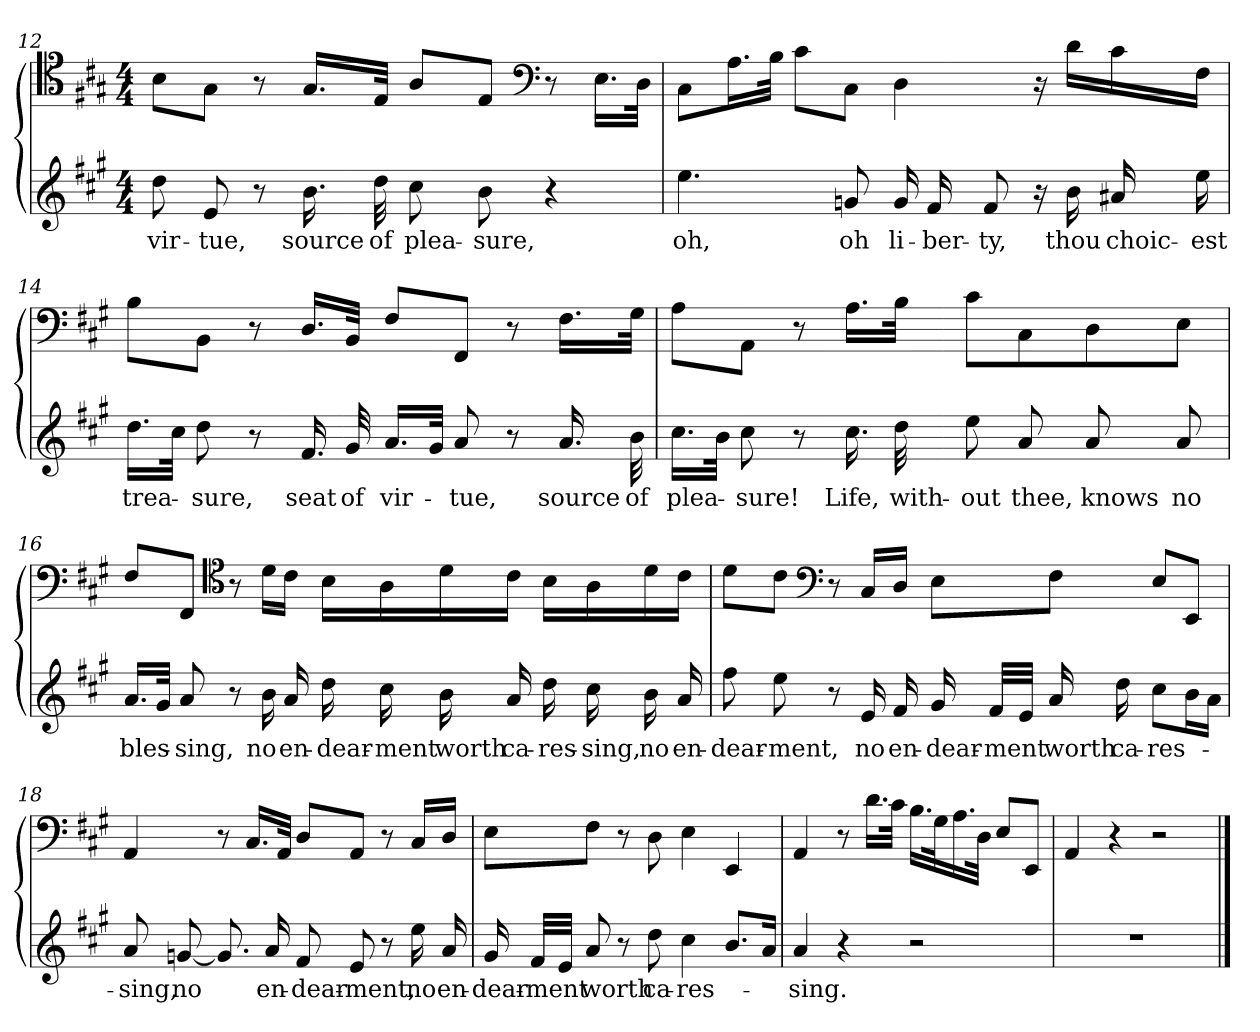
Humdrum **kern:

**kern	**text	**kern
*part1	*part1	*part1
*staff2	*staff2	*staff1
*clefG2	*	*clefC4
*k[f#c#g#]	*	*k[f#c#g#]
*A:	*	*A:
*M4/4	*	*M4/4
=12	=12	=12
8dd\	vir-	8B\L
8e/	-tue,	8G#\J
8r	.	8r
16.b\	source	16.G#/LL
32dd\	of	32E/JJk
8cc#\	plea-	8A/L
8b\	-sure,	8E/J
*	*	*clefF4
4r	.	8r
.	.	16.E\LL
.	.	32D\JJk
=13	=13	=13
4.ee\	oh,	8C#\L
.	.	16.A\L
.	.	32B\JJk
.	.	8c#\L
8gn/	oh	8C#\J
16g/	li-	4D\
16f#/	-ber-	.
8f#/	-ty,	.
16r	.	16r
16b\	thou	16d\LL
16a#X/	choic-	16c#\
16ee\	-est	16F#\JJ
=14	=14	=14
16.dd\LL	trea-	8B\L
32cc#\JJk	.	.
8dd\	-sure,	8BB\J
8r	.	8r
16.f#/	seat	16.D/LL
32g#/	of	32BB/JJk
16.a/LL	vir-	8F#/L
32g#/JJk	.	.
8a/	-tue,	8FF#/J
8r	.	8r
16.a/	source	16.F#\LL
32b\	of	32G#\JJk
=15	=15	=15
16.cc#\LL	plea-	8A\L
32b\JJk	.	.
8cc#\	-sure!	8AA\J
8r	.	8r
16.cc#\	Life,	16.A\LL
32dd\	with-	32B\JJk
8ee\	-out	8c#\L
8a/	thee,	8C#\
8a/	knows	8D\
8a/	no	8E\J
=16	=16	=16
16.a/LL	bles-	8F#/L
32g#/JJk	.	.
8a/	-sing,	8FF#/J
*	*	*clefC4
8r	.	8r
16b\	no	16d\LL
16a/	en-	16c#\JJ
16dd\	-dear-	16B\LL
16cc#\	-ment	16A\
16b\	worth	16d\
16a/	ca-	16c#\JJ
16dd\	-res-	16B\LL
16cc#\	-sing,	16A\
16b\	no	16d\
16a/	en-	16c#\JJ
=17	=17	=17
8ff#\	-dear-	8d\L
8ee\	-ment,	8c#\J
*	*	*clefF4
8r	.	8r
16e/	no	16C#/LL
16f#/	en-	16D/JJ
16g#/	-dear-	8E\L
32f#/LLL	-ment	.
32e/JJJ	.	.
16a/	worth	8F#\J
16dd\	ca-	.
8cc#\L	-res-	8E/L
16b\L	.	8EE/J
16a\JJ	.	.
=18	=18	=18
8a/	-sing,	4AA/
[8gn/	no	.
8.g/]	.	8r
.	.	16.C#/LL
16a/	en-	.
.	.	32AA/JJk
8f#/	-dear-	8D/L
8e/	-ment,	8AA/J
8r	.	8r
16ee\	no	16C#/LL
16a/	en-	16D/JJ
=19	=19	=19
16g#/	-dear-	8E\L
32f#/LLL	-ment	.
32e/JJJ	.	.
8a/	worth	8F#\J
8r	.	8r
8dd\	ca-	8D\
4cc#\	-res-	4E\
8.b/L	.	4EE/
16a/Jk	.	.
=20	=20	=20
4a/	-sing.	4AA/
4r	.	8r
.	.	16.d\LL
.	.	32c#\JJk
2r	.	16.B\LL
.	.	32G#\K
.	.	16.A\
.	.	32D\JJk
.	.	8E/L
.	.	8EE/J
=21	=21	=21
1r	.	4AA/
.	.	4r
.	.	2r
==	==	==
*-	*-	*-
